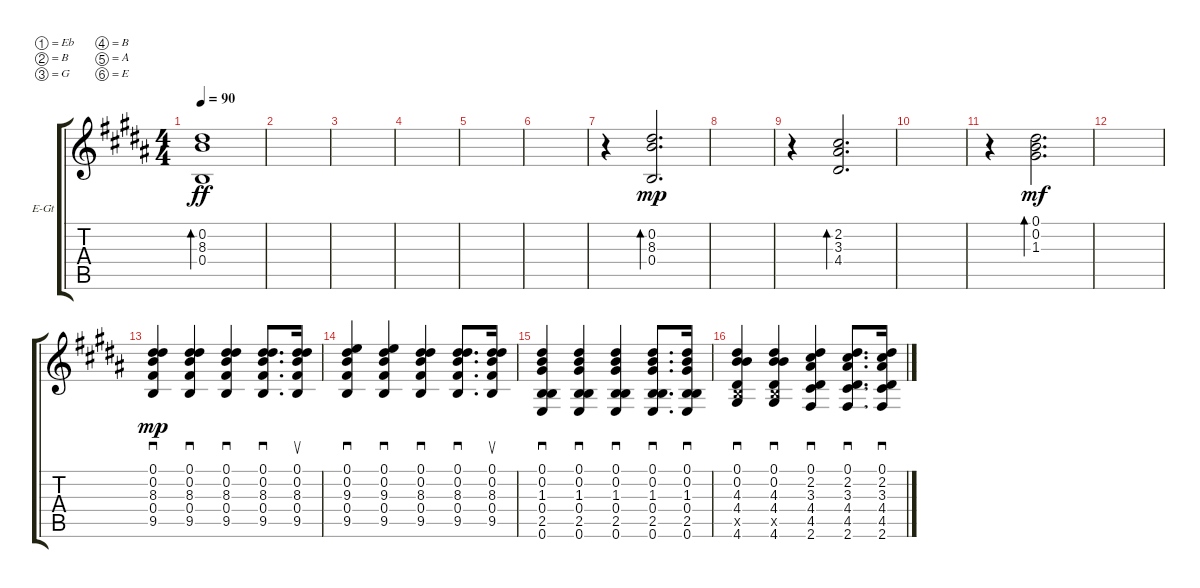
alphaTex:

\defaultSystemsLayout 4
\bracketExtendMode groupsimilarinstruments
\firstSystemTrackNameOrientation horizontal
\otherSystemsTrackNameOrientation horizontal
\track ("Electric Guitar" "E-Gt") {instrument electricguitarclean}
\staff {score tabs}
\tuning (Eb4 B3 G3 B2 A2 E2)
\ts (4 4)
\tempo 90
\clef g2
\ks b
(8.3 0.2 0.4).1{bd 237 dy ff} |
|
|
|
|
|
r.4 (8.3 0.2 0.4).2{d bd 237 dy mp} |
|
r.4 (3.3 2.2 4.4).2{d bd 237} |
|
r.4 (1.3 0.2 0.1).2{d bd 181 dy mf} |
|
(8.3 0.2 0.1 9.5 0.4).4{sd dy mp} (9.5 0.4 8.3 0.2 0.1).4{sd} (9.5 0.4 8.3 0.2 0.1).4{sd} (9.5 0.4 8.3 0.2 0.1).8{d sd} (9.5 0.4 8.3 0.2 0.1).16{su} |
(9.3 0.2 0.1 0.4 9.5).4{sd} (9.5 0.4 9.3 0.2 0.1).4{sd} (9.5 0.4 8.3 0.2 0.1).4{sd} (9.5 0.4 8.3 0.2 0.1).8{d sd} (9.5 0.4 8.3 0.2 0.1).16{su} |
(0.6 2.5 0.4 1.3 0.1 0.2).4{sd} (0.6 2.5 0.4 1.3 0.1 0.2).4{sd} (0.6 2.5 0.4 1.3 0.1 0.2).4{sd} (0.6 2.5 0.4 1.3 0.1 0.2).8{d sd} (0.6 2.5 0.4 1.3 0.1 0.2).16{sd} |
(4.6 2.5{x} 4.4 4.3 0.1 0.2).4{sd} (4.6 2.5{x} 4.4 4.3 0.1 0.2).4{sd} (2.6 4.5 4.4 3.3 0.1 2.2).4{sd} (2.6 4.5 4.4 3.3 0.1 2.2).8{d sd} (2.6 4.5 4.4 3.3 0.1 2.2).16{sd}
